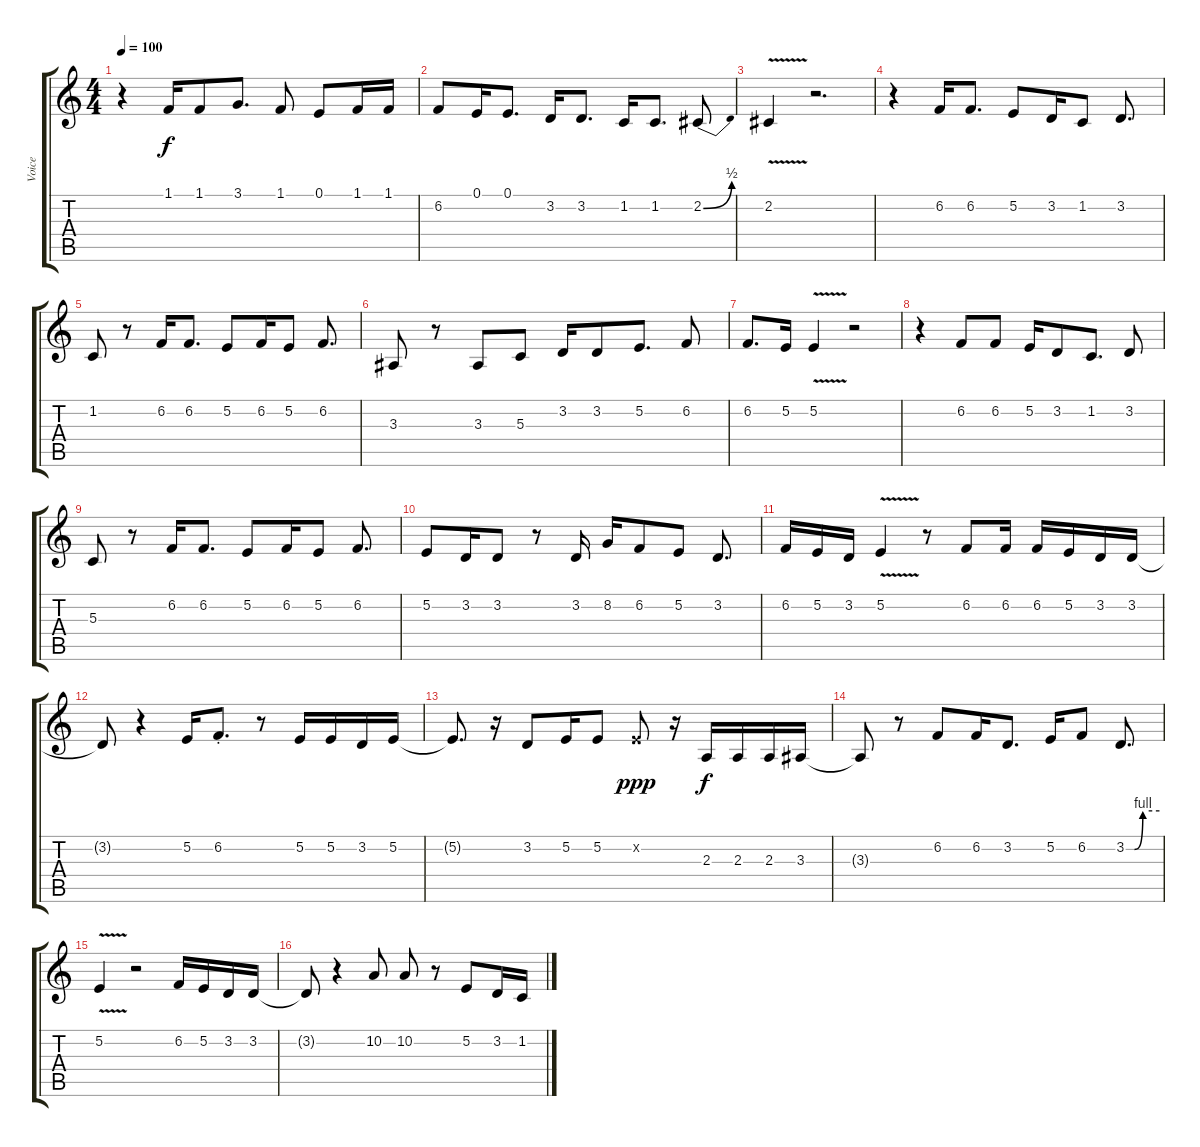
\track ("Voice" "Voice") {instrument clarinet}
\staff {score tabs}
\tuning (E4 B3 G3 D3 A2 E2) {hide}
\ts (4 4)
\tempo 100
\clef g2
\ks c
r.4{dy f} 1.1.16 1.1.8 3.1.8{d} 1.1.8 0.1.8 1.1.16 1.1.16 |
6.2.8 0.1.16 0.1.8{d} 3.2.16 3.2.8{d} 1.2.16 1.2.8{d} 2.2{be (bend 0 0 60 2)}.8 |
2.2{v}.4 r.2{d} |
r.4 6.2.16 6.2.8{d} 5.2.8 3.2.16 1.2.8 3.2.8{d} |
1.2.8 r.8 6.2.16 6.2.8{d} 5.2.8 6.2.16 5.2.8 6.2.8{d} |
3.3.8 r.8 3.3.8 5.3.8 3.2.16 3.2.8 5.2.8{d} 6.2.8 |
6.2.8{d} 5.2.16 5.2{v}.4 r.2 |
r.4 6.2.8 6.2.8 5.2.16 3.2.8 1.2.8{d} 3.2.8 |
5.3.8 r.8 6.2.16 6.2.8{d} 5.2.8 6.2.16 5.2.8 6.2.8{d} |
5.2.8 3.2.16 3.2.8 r.8 3.2.16 8.2.16 6.2.8 5.2.8 3.2.8{d} |
6.2.16 5.2.16 3.2.16 5.2{v}.4 r.8 6.2.8 6.2.16 6.2.16 5.2.16 3.2.16 3.2.16 |
3.2{t}.8 r.4 5.2.16 6.2{st}.8{d} r.8 5.2.16 5.2.16 3.2.16 5.2.16 |
5.2{t}.8{d} r.16 3.2.8 5.2.16 5.2.8 5.2{x}.8{dy ppp} r.16 2.3.16{dy f} 2.3.16 2.3.16 3.3.16 |
3.3{t}.8 r.8 6.2.8 6.2.16 3.2.8{d} 5.2.16 6.2.8 3.2{be (custom 0 0 15 0 30 4 60 4)}.8{d} |
5.2{v}.4 r.2 6.2.16 5.2.16 3.2.16 3.2.16 |
3.2{t}.8 r.4 10.2.8 10.2.8 r.8 5.2.8 3.2.16 1.2.16
